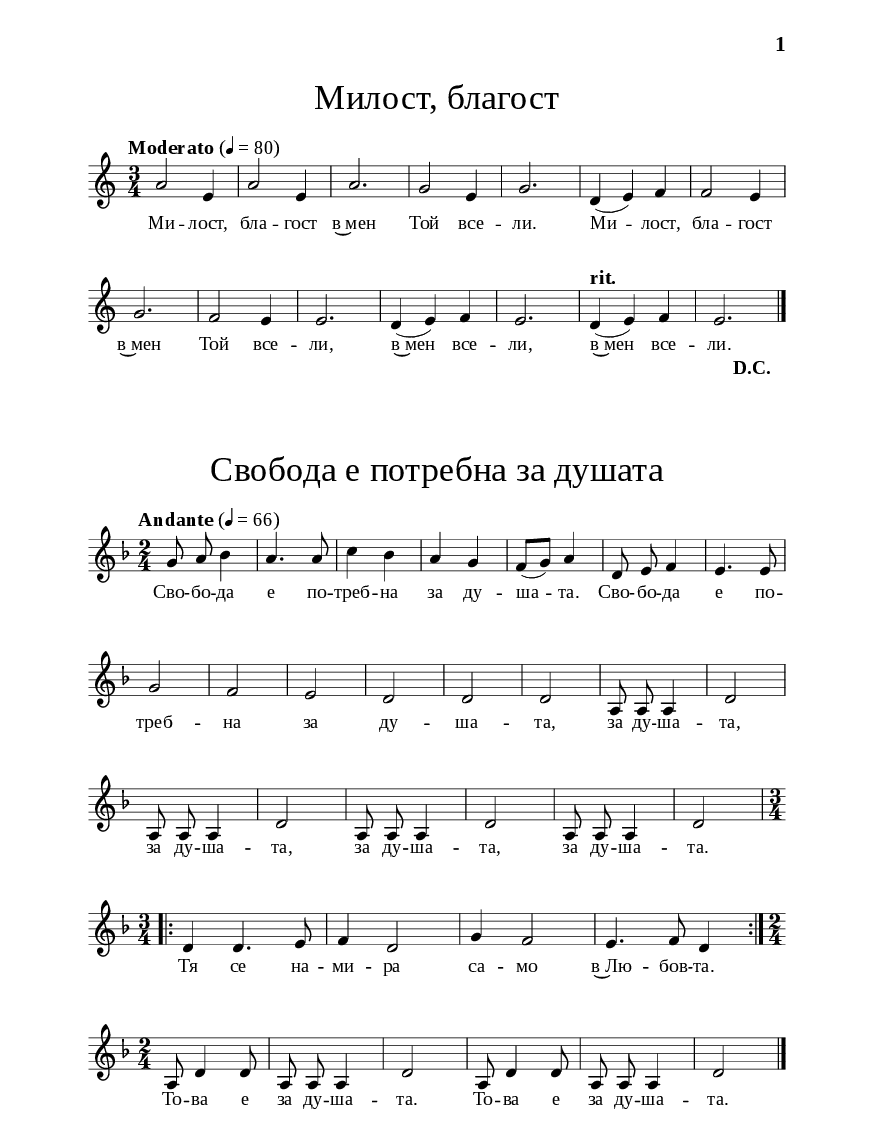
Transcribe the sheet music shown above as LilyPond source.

\version "2.24.3"

% include paper part and global functions
\include "include/globals.ily"

\bookpart {

  \label #'ref171_1
  \tocItem \markup "Милост, благост"

  \include "include/bookpart-paper.ily"
  \score {
    \include "include/score-layout.ily"

    \new Voice \absolute {
      \clef treble
      \key a \minor
      \time 3/4
      \tempoFunc "Moderato" 4 "80"
      \autoBeamOff

      a'2 e'4 | % 2
      a'2 e'4 | % 3
      a'2. | % 4
      \key c \major
      g'2 e'4 | % 5
      g'2. | % 6
      d'4 ( e'4 ) f'4 | % 7
      f'2 e'4 \break | % 8
      g'2. | % 9
      f'2 e'4 |
      e'2. | % 11
      d'4 ( e'4 ) f'4 | % 12
      e'2. | % 13
      \tempo "rit."  d'4  ( e'4 ) f'4 | % 14
      e'2.\bar "|."

    }

    \addlyrics {
      Ми -- лост, бла -- гост в~мен Той все -- ли.  Ми -- лост, бла -- гост   в~мен Той все -- ли, в~мен все -- ли, в~мен все -- ли.}


      \header {
        title = \titleFunc #'ref_desc_17 "Милост, благост" "Milost, blagost"
      }

      \midi{}

    } % score

    \markup \dc-one "D.C."

      \markup \vspace #3

    \label #'ref169_2
    \tocItem \markup "Свобода е потребна за душата"
    \score {
      \include "include/score-layout.ily"

      \new Voice \absolute {
        \clef treble
        \key d \minor
        \time 2/4
        \tempoFunc "Andante" 4 "66"
        \autoBeamOff

        g'8 a'8 bes'4 | % 2
        a'4.  a'8 | c''4  bes'4 | a'4 g'| % 3
        f'8 ([g'8]) a'4 |  % 4
        d'8  e'8 f'4 | % 5
        e'4. e'8 | \break
        g'2 | f'2 | e'2 | d'2 | d'2 | d'2 | a8 a8 a4 | d'2 | \break

        a8 a8 a4 | d'2 |a8 a8 a4 | d'2 |a8 a8 a4 | d'2 | \break
        \time 3/4 \bar ".|:-|" d'4 d'4. e'8| f'4 d'2 | g'4 f'2 | e'4. f'8 d'4  \bar ":|." \break

        \time 2/4 a8 d'4 d'8 | a8 a8 a4 | d'2|  a8 d'4 d'8 | a8 a8 a4 | d'2 \bar "|."
      }
      \addlyrics {
        "Сво-" -- бо -- да е по -- треб -- на
        за ду -- ша -- та. "Сво-" -- бо
        -- да е по -- треб -- на за ду --
        ша -- та, за ду -- ша -- та, за ду
        -- ша -- та, за ду
        -- ша -- та, за ду
        -- ша -- та. Тя се на -- ми -- ра са -- мо в~Лю -- бов -- та.
        То -- ва е за ду -- ша -- та. То -- ва е за ду -- ша -- та.
      }

      \header {
        title = \titleFunc #'ref_desc_19 "Свобода е потребна за душата" "Svoboda e potrebna za dušata"
      }

      \midi{}

    } % score



  } % bookpart

  % Più mosso
  %
